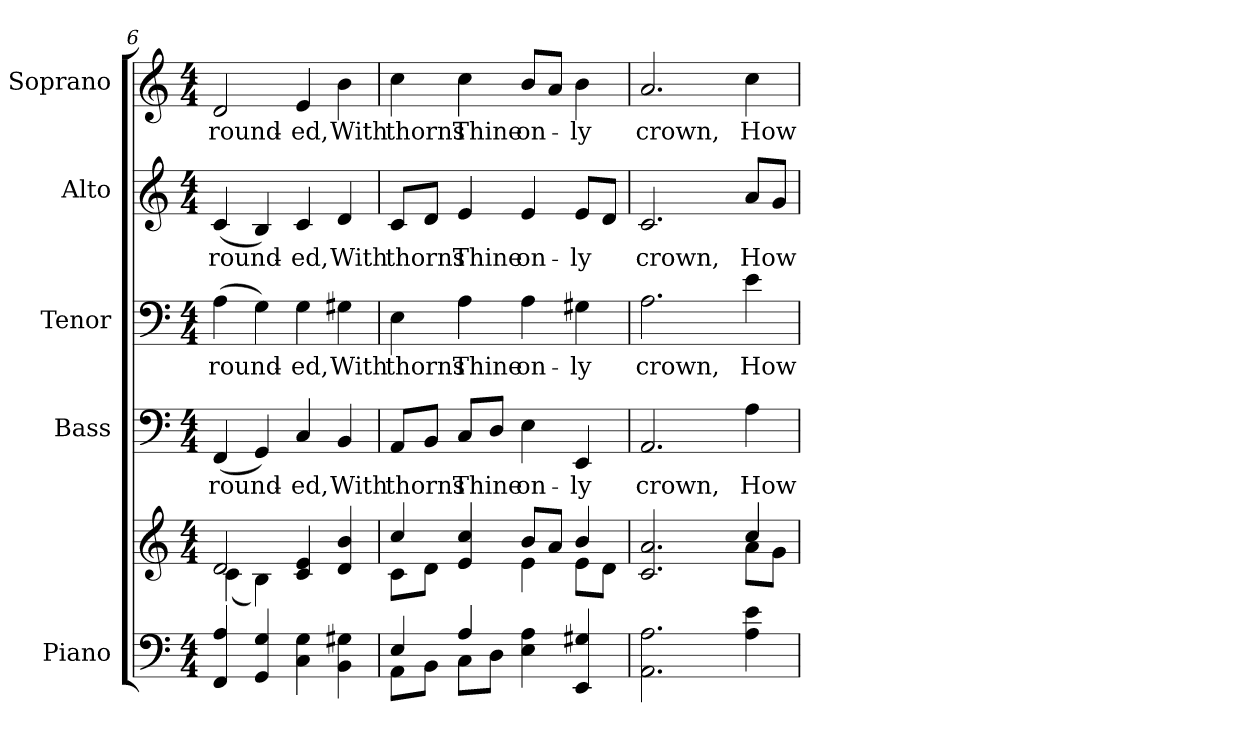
**kern	**kern	**kern	**text	**kern	**text	**kern	**text	**kern	**text
*part5	*part5	*part4	*part4	*part3	*part3	*part2	*part2	*part1	*part1
*staff6	*staff5	*staff4	*staff4	*staff3	*staff3	*staff2	*staff2	*staff1	*staff1
*I"Piano	*	*I"Bass	*	*I"Tenor	*	*I"Alto	*	*I"Soprano	*
*I'Pno.	*	*I'B.	*	*I'T.	*	*I'A.	*	*I'S.	*
!!LO:PB:g=z
*clefF4	*clefG2	*clefF4	*	*clefF4	*	*clefG2	*	*clefG2	*
*k[]	*k[]	*k[]	*	*k[]	*	*k[]	*	*k[]	*
*C:	*C:	*C:	*	*C:	*	*C:	*	*C:	*
*M4/4	*M4/4	*M4/4	*	*M4/4	*	*M4/4	*	*M4/4	*
=6	=6	=6	=6	=6	=6	=6	=6	=6	=6
*	*^	*	*	*	*	*	*	*	*
!	!	!	!	!LO:LY:b:color=#000000	!	!	!	!	!	!
!	!	!	!	!	!	!LO:LY:b:color=#000000	!	!	!	!
!	!	!	!	!	!	!	!	!LO:LY:b:color=#000000	!	!
!	!	!	!	!	!	!	!	!	!	!LO:LY:b:color=#000000
4FFi/ 4Ai	2di/	(4ci\	(4FFi/	-round-	(4Ai\	-round-	(4ci/	-round-	2di/	-round-
4GGi/ 4Gi	.	4Bi\)	4GGi/)	.	4Gi\)	.	4Bi/)	.	.	.
!	!	!	!	!LO:LY:b:color=#000000	!	!	!	!	!	!
!	!	!	!	!	!	!LO:LY:b:color=#000000	!	!	!	!
!	!	!	!	!	!	!	!	!LO:LY:b:color=#000000	!	!
!	!	!	!	!	!	!	!	!	!	!LO:LY:b:color=#000000
4Ci\ 4Gi	4ci/ 4ei	2ryy	4Ci/	-ed,	4Gi\	-ed,	4ci/	-ed,	4ei/	-ed,
!	!	!	!	!LO:LY:b:color=#000000	!	!	!	!	!	!
!	!	!	!	!	!	!LO:LY:b:color=#000000	!	!	!	!
!	!	!	!	!	!	!	!	!LO:LY:b:color=#000000	!	!
!	!	!	!	!	!	!	!	!	!	!LO:LY:b:color=#000000
4BBi\ 4G#Xi	4di/ 4bi	.	4BBi/	With	4G#Xi\	With	4di/	With	4bi\	With
=7	=7	=7	=7	=7	=7	=7	=7	=7	=7	=7
*^	*	*	*	*	*	*	*	*	*	*
!	!	!	!	!	!LO:LY:b:color=#000000	!	!	!	!	!	!
!	!	!	!	!	!	!	!LO:LY:b:color=#000000	!	!	!	!
!	!	!	!	!	!	!	!	!	!LO:LY:b:color=#000000	!	!
!	!	!	!	!	!	!	!	!	!	!	!LO:LY:b:color=#000000
4Ei/	8AAi\L	4cci/	8ci\L	8AAi/L	thorns	4Ei\	thorns	8ci/L	thorns	4cci\	thorns
.	8BBi\J	.	8di\J	8BBi/J	.	.	.	8di/J	.	.	.
!	!	!	!	!	!LO:LY:b:color=#000000	!	!	!	!	!	!
!	!	!	!	!	!	!	!LO:LY:b:color=#000000	!	!	!	!
!	!	!	!	!	!	!	!	!	!LO:LY:b:color=#000000	!	!
!	!	!	!	!	!	!	!	!	!	!	!LO:LY:b:color=#000000
4Ai/	8Ci\L	4ei/ 4cci	4ryy	8Ci/L	Thine	4Ai\	Thine	4ei/	Thine	4cci\	Thine
.	8Di\J	.	.	8Di/J	.	.	.	.	.	.	.
!	!	!	!	!	!LO:LY:b:color=#000000	!	!	!	!	!	!
!	!	!	!	!	!	!	!LO:LY:b:color=#000000	!	!	!	!
!	!	!	!	!	!	!	!	!	!LO:LY:b:color=#000000	!	!
!	!	!	!	!	!	!	!	!	!	!	!LO:LY:b:color=#000000
4Ei\ 4Ai	2ryy	8bi/L	4ei\	4Ei\	on-	4Ai\	on-	4ei/	on-	8bi/L	on-
.	.	8ai/J	.	.	.	.	.	.	.	8ai/J	.
!	!	!	!	!	!LO:LY:b:color=#000000	!	!	!	!	!	!
!	!	!	!	!	!	!	!LO:LY:b:color=#000000	!	!	!	!
!	!	!	!	!	!	!	!	!	!LO:LY:b:color=#000000	!	!
!	!	!	!	!	!	!	!	!	!	!	!LO:LY:b:color=#000000
4EEi/ 4G#Xi	.	4bi/	8ei\L	4EEi/	-ly	4G#Xi\	-ly	8ei/L	-ly	4bi\	-ly
.	.	.	8di\J	.	.	.	.	8di/J	.	.	.
*v	*v	*	*	*	*	*	*	*	*	*	*
!!LO:PB:g=z
=8	=8	=8	=8	=8	=8	=8	=8	=8	=8	=8
!	!	!	!	!LO:LY:b:color=#000000	!	!	!	!	!	!
!	!	!	!	!	!	!LO:LY:b:color=#000000	!	!	!	!
!	!	!	!	!	!	!	!	!LO:LY:b:color=#000000	!	!
!	!	!	!	!	!	!	!	!	!	!LO:LY:b:color=#000000
2.AAi\ 2.Ai	2.ci/ 2.ai	2ryy	2.AAi/	crown,	2.Ai\	crown,	2.ci/	crown,	2.ai/	crown,
.	.	4ryy	.	.	.	.	.	.	.	.
!	!	!	!	!LO:LY:b:color=#000000	!	!	!	!	!	!
!	!	!	!	!	!	!LO:LY:b:color=#000000	!	!	!	!
!	!	!	!	!	!	!	!	!LO:LY:b:color=#000000	!	!
!	!	!	!	!	!	!	!	!	!	!LO:LY:b:color=#000000
4Ai\ 4ei	4cci/	8ai\L	4Ai\	How	4ei\	How	8ai/L	How	4cci\	How
.	.	8gi\J	.	.	.	.	8gi/J	.	.	.
*	*v	*v	*	*	*	*	*	*	*	*
=	=	=	=	=	=	=	=	=	=
*-	*-	*-	*-	*-	*-	*-	*-	*-	*-
